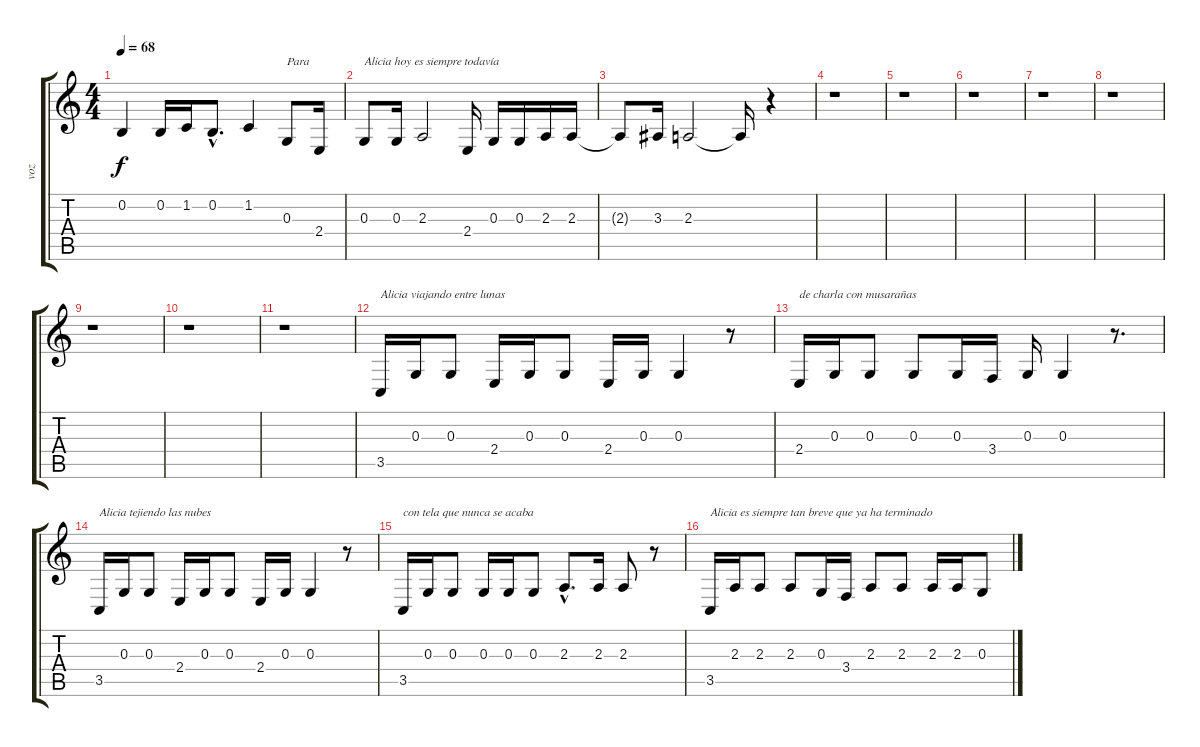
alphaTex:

\track ("voz" "voz") {instrument sopranosax}
\staff {score tabs}
\tuning (E4 B3 G3 D3 A2 E2) {hide}
\ts (4 4)
\tempo 68
\clef g2
\ks c
0.2{t}.4{dy f} 0.2.16 1.2.16 0.2{hac}.8{d} 1.2.4 0.3.8{txt "Para"} 2.4.16 |
0.3.8{txt "Alicia hoy es siempre todavía"} 0.3.16 2.3.2 2.4.16 0.3.16 0.3.16 2.3.16 2.3.16 |
2.3{t}.8 3.3.16 2.3.2 2.3{t}.16 r.4 |
r.1 |
r.1 |
r.1 |
r.1 |
r.1 |
r.1 |
r.1 |
r.1 |
3.5.16{txt "Alicia viajando entre lunas"} 0.3.16 0.3.8 2.4.16 0.3.16 0.3.8 2.4.16 0.3.16 0.3.4 r.8 |
2.4.16{txt "de charla con musarañas"} 0.3.16 0.3.8 0.3.8 0.3.16 3.4.16 0.3.16 0.3.4 r.8{d} |
3.5.16{txt "Alicia tejiendo las nubes"} 0.3.16 0.3.8 2.4.16 0.3.16 0.3.8 2.4.16 0.3.16 0.3.4 r.8 |
3.5.16{txt "con tela que nunca se acaba"} 0.3.16 0.3.8 0.3.16 0.3.16 0.3.8 2.3{hac}.8{d} 2.3.16 2.3.8 r.8 |
3.5.16{txt "Alicia es siempre tan breve que ya ha terminado"} 2.3.16 2.3.8 2.3.8 0.3.16 3.4.16 2.3.8 2.3.8 2.3.16 2.3.16 0.3.8
